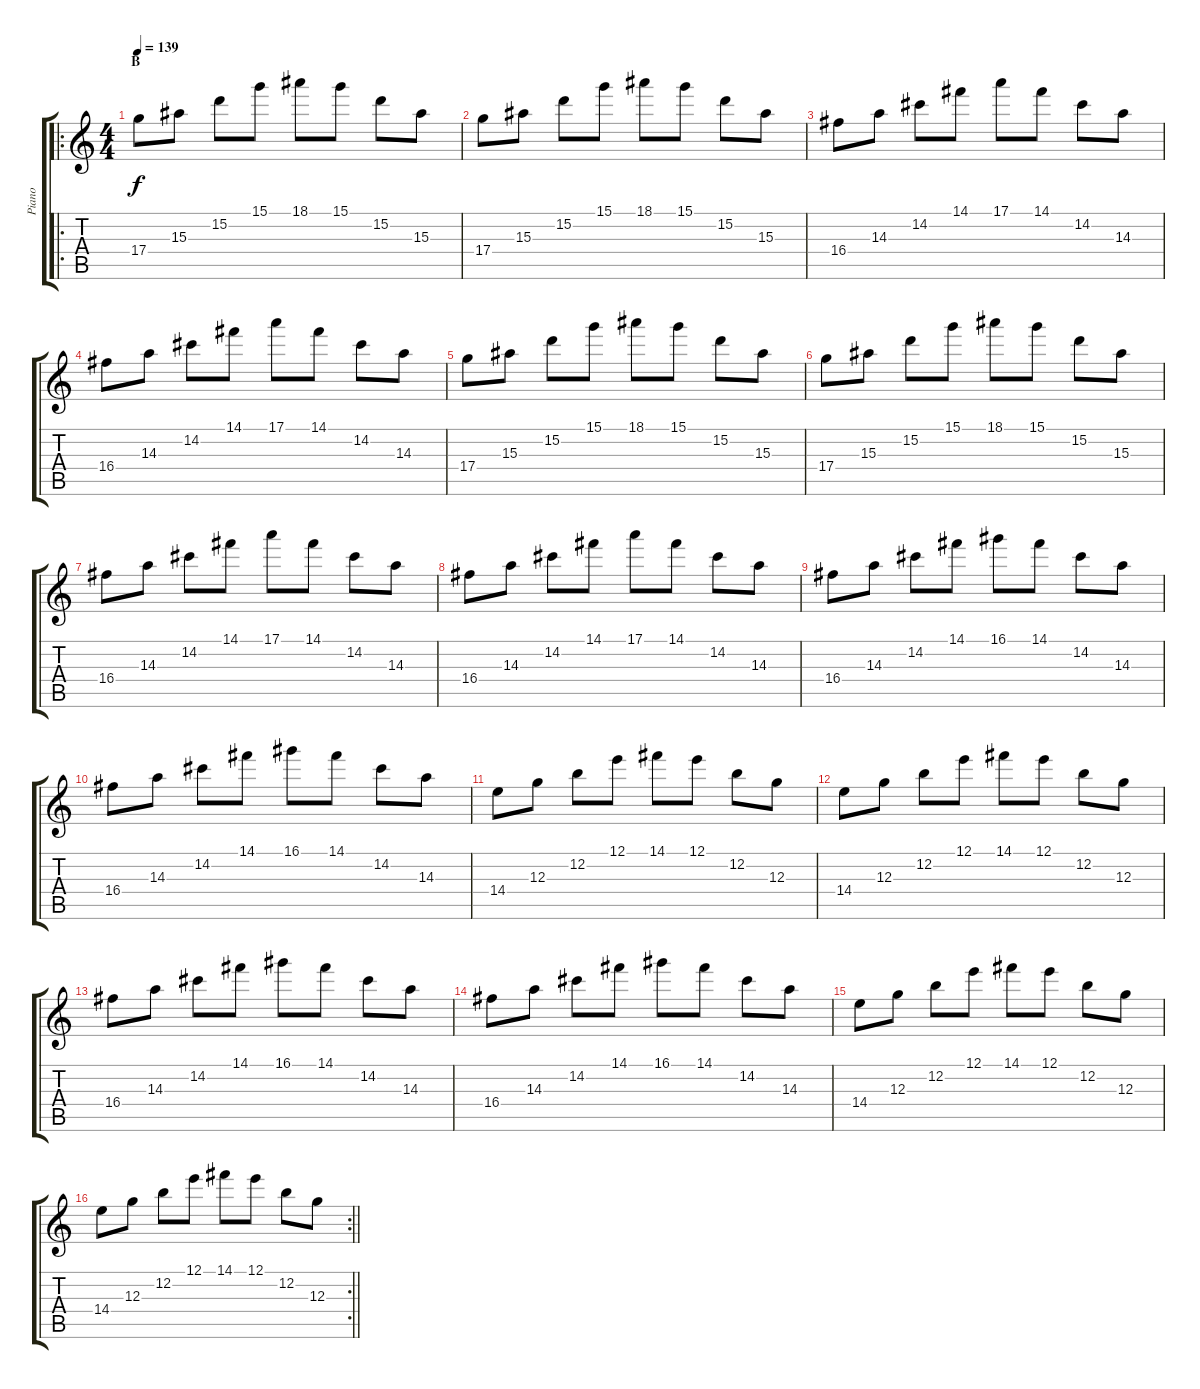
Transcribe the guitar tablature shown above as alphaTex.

\track ("Piano" "Piano") {instrument acousticgrandpiano}
\staff {score tabs}
\tuning (E5 B4 G4 D4 A3 E3) {hide}
\ro
\ts (4 4)
\section ("" "B")
\tempo 139
\clef g2
\ks c
17.4.8{dy f balance 8} 15.3.8 15.2.8 15.1.8 18.1.8 15.1.8 15.2.8 15.3.8 |
17.4.8{balance 0} 15.3.8 15.2.8 15.1.8 18.1.8 15.1.8 15.2.8 15.3.8 |
16.4.8{balance 8} 14.3.8 14.2.8 14.1.8 17.1.8 14.1.8 14.2.8 14.3.8 |
16.4.8{balance 16} 14.3.8 14.2.8 14.1.8 17.1.8 14.1.8 14.2.8 14.3.8 |
17.4.8{balance 8} 15.3.8 15.2.8 15.1.8 18.1.8 15.1.8 15.2.8 15.3.8 |
17.4.8{balance 0} 15.3.8 15.2.8 15.1.8 18.1.8 15.1.8 15.2.8 15.3.8 |
16.4.8{balance 8} 14.3.8 14.2.8 14.1.8 17.1.8 14.1.8 14.2.8 14.3.8 |
16.4.8{balance 16} 14.3.8 14.2.8 14.1.8 17.1.8 14.1.8 14.2.8 14.3.8 |
16.4.8{balance 8} 14.3.8 14.2.8 14.1.8 16.1.8 14.1.8 14.2.8 14.3.8 |
16.4.8{balance 0} 14.3.8 14.2.8 14.1.8 16.1.8 14.1.8 14.2.8 14.3.8 |
14.4.8{balance 8} 12.3.8 12.2.8 12.1.8 14.1.8 12.1.8 12.2.8 12.3.8 |
14.4.8{balance 16} 12.3.8 12.2.8 12.1.8 14.1.8 12.1.8 12.2.8 12.3.8 |
16.4.8{balance 8} 14.3.8 14.2.8 14.1.8 16.1.8 14.1.8 14.2.8 14.3.8 |
16.4.8{balance 0} 14.3.8 14.2.8 14.1.8 16.1.8 14.1.8 14.2.8 14.3.8 |
14.4.8{balance 8} 12.3.8 12.2.8 12.1.8 14.1.8 12.1.8 12.2.8 12.3.8 |
\rc 2
\barLineRight lightlight
14.4.8{balance 16} 12.3.8 12.2.8 12.1.8 14.1.8 12.1.8 12.2.8 12.3.8
